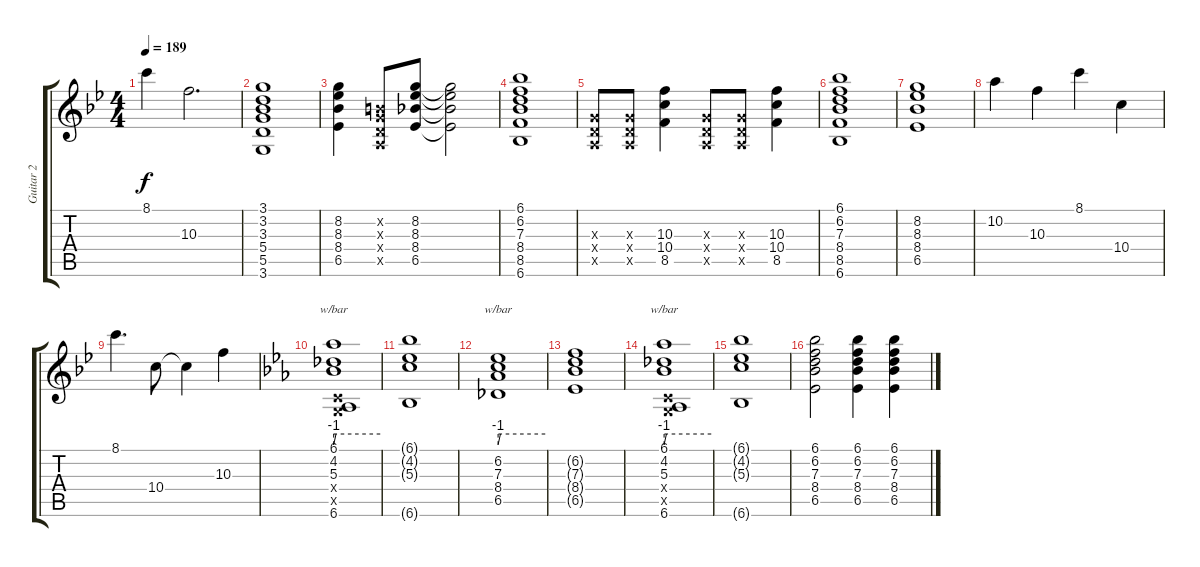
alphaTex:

\track ("Guitar 2" "Guitar 2") {instrument overdrivenguitar}
\staff {score tabs}
\tuning (E4 B3 G3 D3 A2 E2) {hide}
\ts (4 4)
\tempo 189
\clef g2
\ks bb
8.1.4{dy f} 10.3.2{d} |
(3.1 3.2 3.3 5.4 5.5 3.6).1 |
(8.2 8.3 8.4 6.5).4 (0.2{x} 0.3{x} 0.4{x} 0.5{x}).8 (8.2 8.3 8.4 6.5).8 (8.2{t} 8.3{t} 8.4{t} 6.5{t}).2 |
(6.1 6.2 7.3 8.4 8.5 6.6).1 |
(0.3{x} 0.4{x} 0.5{x}).8 (0.3{x} 0.4{x} 0.5{x}).8 (10.3 10.4 8.5).4 (0.3{x} 0.4{x} 0.5{x}).8 (0.3{x} 0.4{x} 0.5{x}).8 (10.3 10.4 8.5).4 |
(6.1 6.2 7.3 8.4 8.5 6.6).1 |
(8.2 8.3 8.4 6.5).1 |
10.2.4 10.3.4 8.1.4 10.4.4 |
8.1.4{d} 10.4.8 10.4{t}.4 10.3.4 |
\ks eb
(6.1 4.2 5.3 0.4{x} 0.5{x} 6.6).1{tbe (custom default 0 -4 3 0 60 0) balance 8} |
(6.1{t} 4.2{t} 5.3{t} 6.6{t}).1 |
(6.2 7.3 8.4 6.5).1{tbe (custom default 0 -4 3 0 60 0)} |
(6.2{t} 7.3{t} 8.4{t} 6.5{t}).1 |
(6.1 4.2 5.3 0.4{x} 0.5{x} 6.6).1{tbe (custom default 0 -4 3 0 60 0)} |
(6.1{t} 4.2{t} 5.3{t} 6.6{t}).1 |
(6.1 6.2 7.3 8.4 6.5).2 (6.1 6.2 7.3 8.4 6.5).4 (6.1 6.2 7.3 8.4 6.5).4
